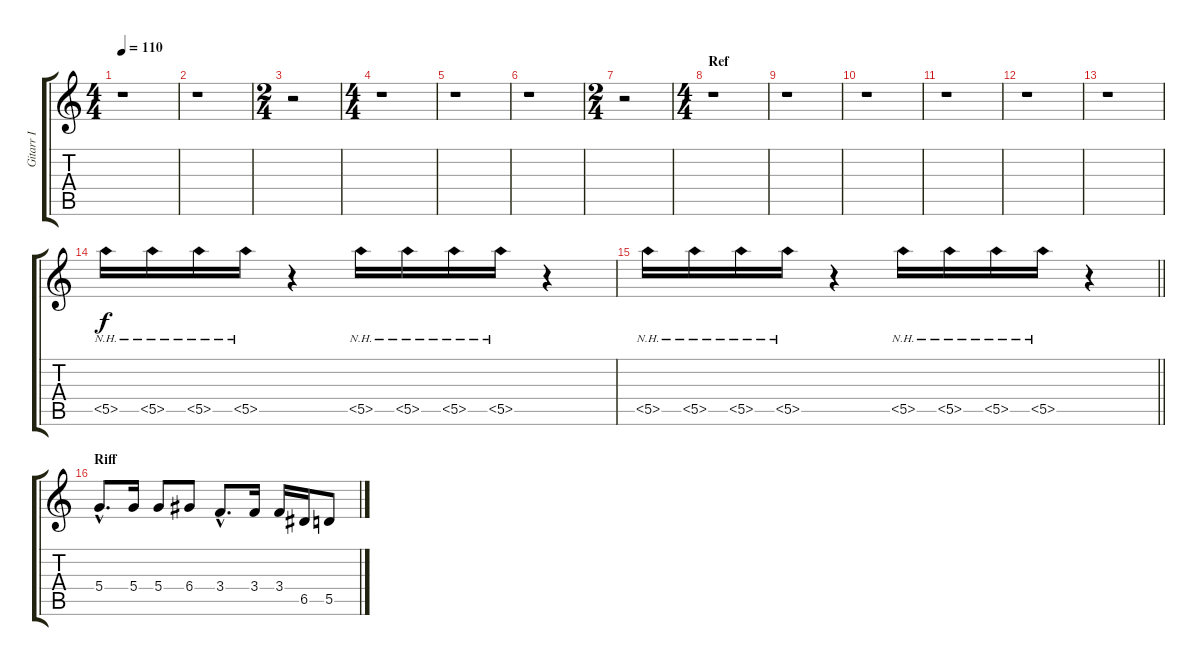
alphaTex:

\track ("Gitarr I" "Gitarr I") {instrument overdrivenguitar}
\staff {score tabs}
\tuning (E4 B3 G3 D3 A2 E2) {hide}
\ts (4 4)
\tempo 110
\clef g2
\ks c
r.1{dy f} |
r.1 |
\ts (2 4)
r.2 |
\ts (4 4)
r.1 |
r.1 |
r.1 |
\ts (2 4)
r.2 |
\ts (4 4)
\section ("" "Ref")
r.1 |
r.1 |
r.1 |
r.1 |
r.1 |
r.1 |
5.5{nh}.16 5.5{nh}.16 5.5{nh}.16 5.5{nh}.16 r.4 5.5{nh}.16 5.5{nh}.16 5.5{nh}.16 5.5{nh}.16 r.4 |
\barLineRight lightlight
5.5{nh}.16 5.5{nh}.16 5.5{nh}.16 5.5{nh}.16 r.4 5.5{nh}.16 5.5{nh}.16 5.5{nh}.16 5.5{nh}.16 r.4 |
\section ("" "Riff")
5.4{hac}.8{d} 5.4.16 5.4.8 6.4.8 3.4{hac}.8{d} 3.4.16 3.4.16 6.5.16 5.5.8
